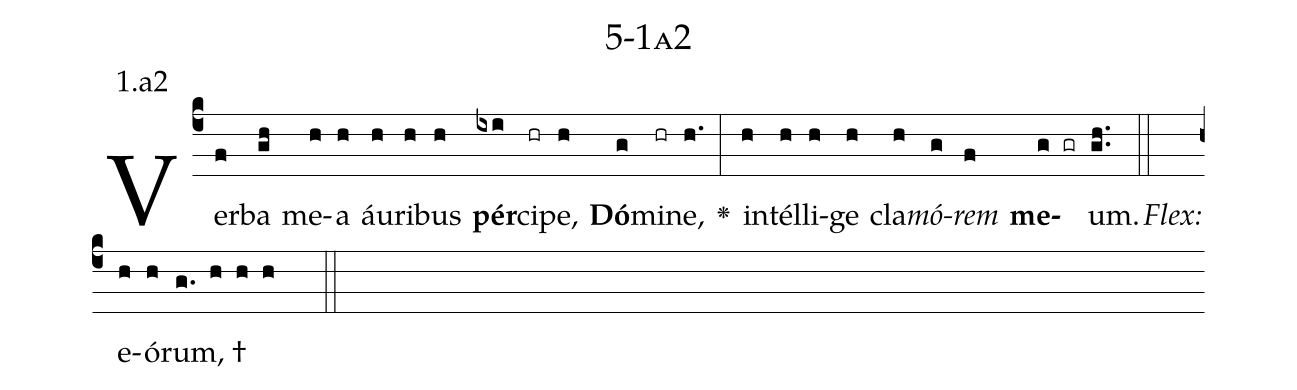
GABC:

name: 5-1a2;
annotation: 1.a2;
%%
(c4)Ver(f)ba(gh) me(h)a(h) áu(h)ri(h)bus(h) <b>pér</b>(ixi)ci(hr)pe,(h) <b>Dó</b>(g)mi(hr)ne,(h.) <v>\greheightstar</v>(:) in(h)tél(h)li(h)ge(h) cla(h)<i>mó</i>(g)<i>rem</i>(f) <b>me</b>(g gr)um.(gh..) (::)
<i>Flex:</i>()  e(h)ó(h)rum, †(g. h h h  ::)

%E(h) u(h) o(g) u(f) a(g) e.(gh..) (::)
